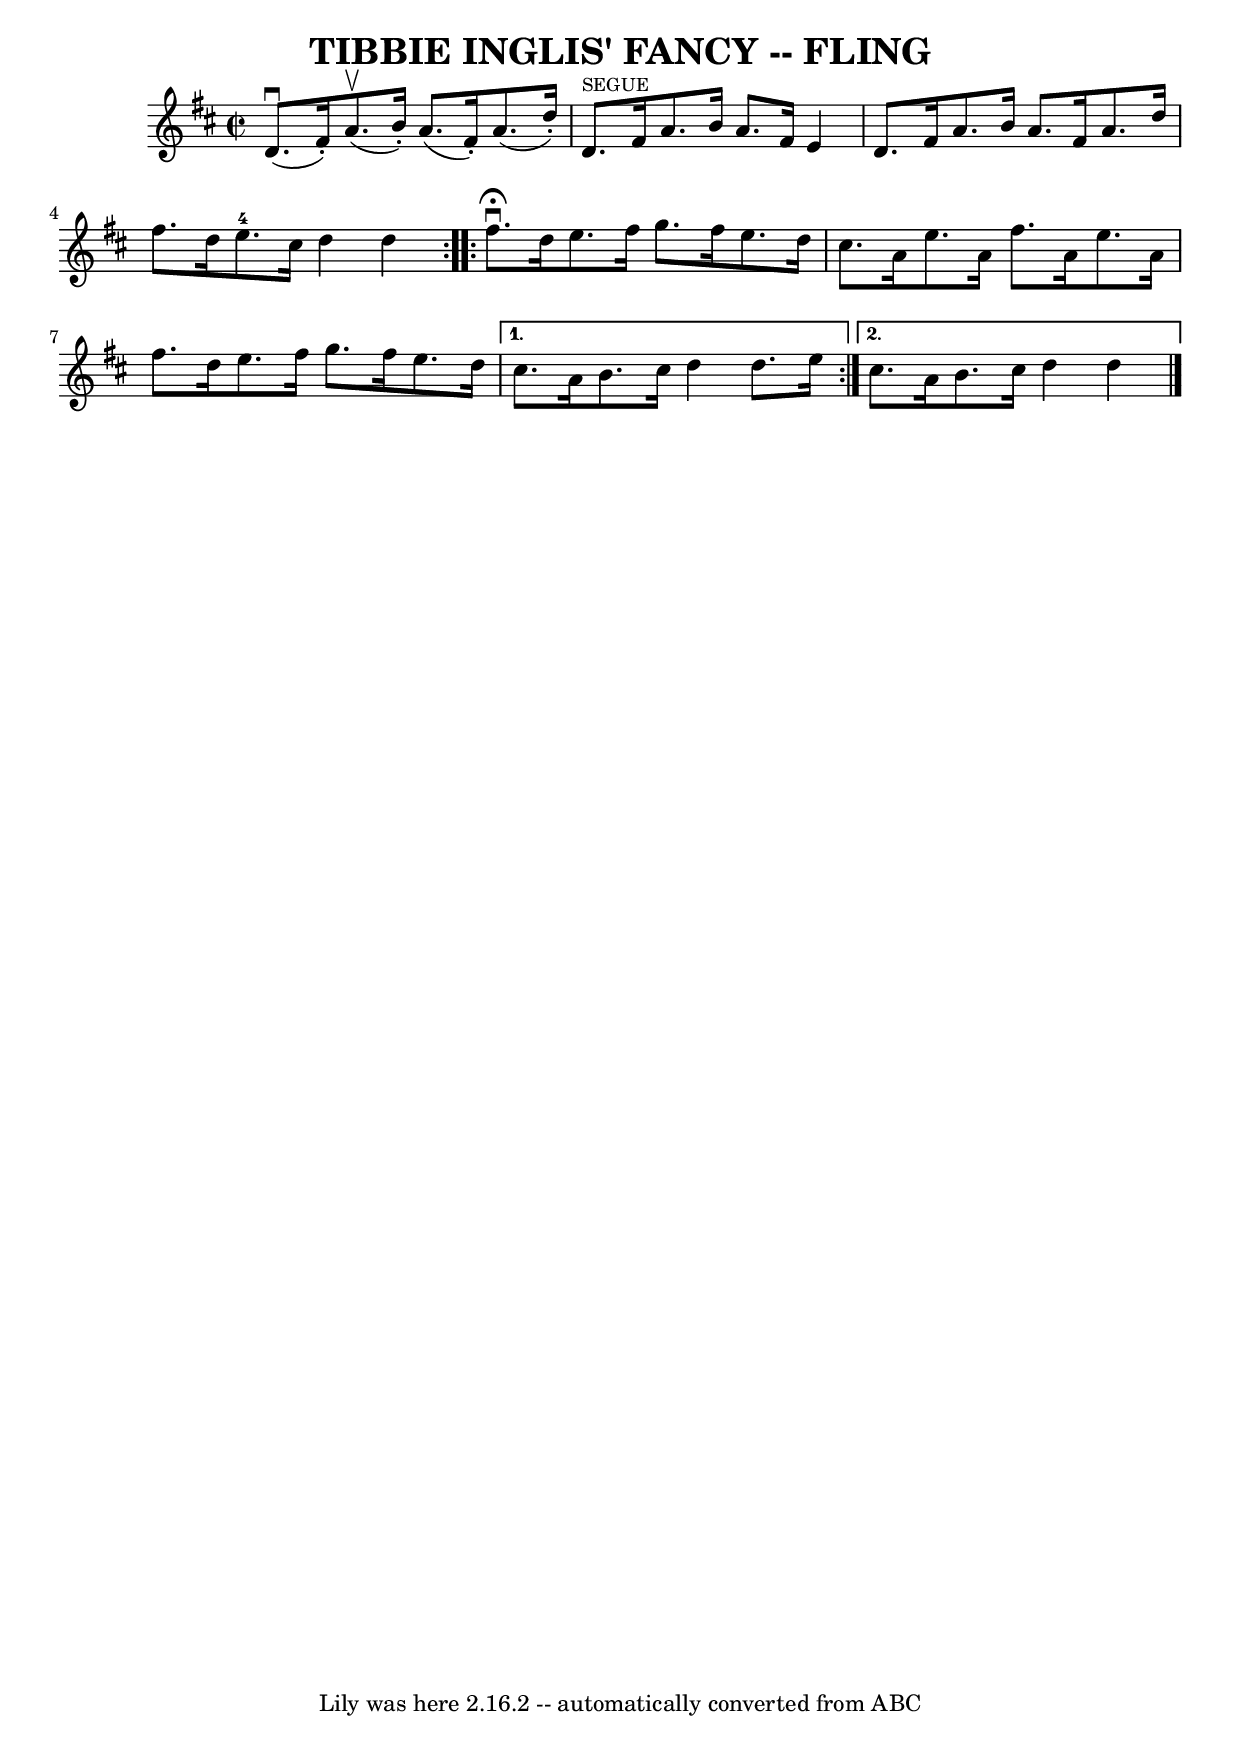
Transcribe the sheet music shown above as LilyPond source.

\version "2.16.2"
\include "Mammoth.ily"
\header {
  %% book = "Ryan's Mammoth Collection of Fiddle Tunes"
  crossRefNumber = "1"
  footnotes = ""
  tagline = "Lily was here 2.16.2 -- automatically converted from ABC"
  title = "TIBBIE INGLIS' FANCY -- FLING"

}
voicedefault =  {


  \override Staff.TimeSignature #'style = #'C
  \time 2/2 
  \key d \major
  
  \repeat volta 2 {
    d'8. (^\downbow fis'16-.) 
    a'8. (^\upbow b'16-.) a'8. (fis'16-.) a'8. (d''16-.)   
    |
    d'8.^\segue fis'16 a'8. b'16 a'8. fis'16 e'4      
    |
    d'8. fis'16 a'8. b'16 a'8. fis'16 a'8. d''16  
    |
    fis''8. d''16 e''8.-4 cis''16 d''4 d''4    
  }     

  \repeat volta 2 {
    fis''8.^\fermata^\downbow d''16 e''8. fis''16    
    g''8. fis''16 e''8. d''16    |
    cis''8. a'16 e''8.    
    a'16 fis''8. a'16 e''8. a'16    |
    fis''8. d''16    
    e''8. fis''16 g''8. fis''16 e''8. d''16    
  } \alternative{{   
    cis''8. a'16 b'8. cis''16 d''4 d''8. e''16    
  } { cis''8.   
      a'16 b'8. cis''16 d''4 d''4    <<   \bar "|."  >>   
    }
	       }

}

\score{
  <<

    \context Staff="default"
    {
      \voicedefault 
      
    }

  >>
  \layout {
    
  }
  \midi {
  }

}
